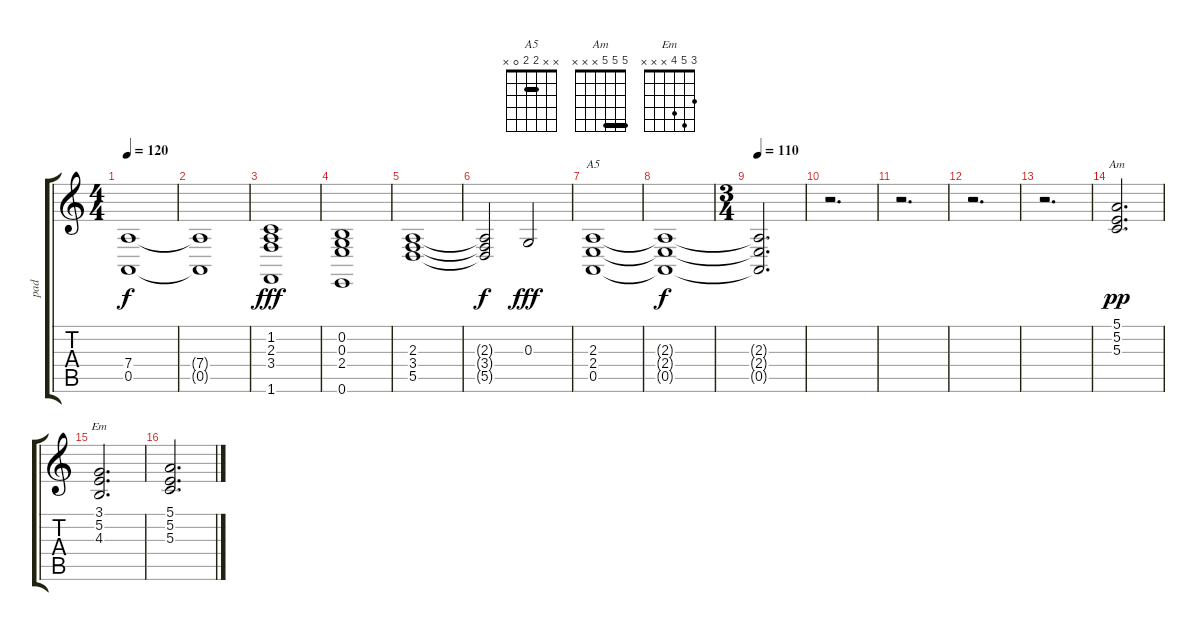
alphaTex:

\track ("pad" "pad") {instrument pad2warm}
\staff {score tabs}
\tuning (E4 B3 G3 D3 A2 E2) {hide}
\chord ("A5" x x 2 2 0 x) {barre 2}
\chord ("Am" 5 5 5 x x x) {barre 5}
\chord ("Em" 3 5 4 x x x)
\ts (4 4)
\tempo 120
\clef g2
\ks c
(7.4{t} 0.5{t}).1{dy f} |
(7.4{t} 0.5{t}).1 |
(1.2 2.3 3.4 1.6).1{dy fff} |
(0.2 0.3 2.4 0.6).1 |
(2.3 3.4 5.5).1 |
(2.3{t} 3.4{t} 5.5{t}).2{dy f} 0.3.2{dy fff} |
(2.3 2.4 0.5).1{ch "A5"} |
(2.3{t} 2.4{t} 0.5{t}).1{dy f} |
\ts (3 4)
\tempo 110
(2.3{t} 2.4{t} 0.5{t}).2{d} |
r.2{d} |
r.2{d} |
r.2{d} |
r.2{d} |
(5.1 5.2 5.3).2{d ch "Am" dy pp volume 12} |
(3.1 5.2 4.3).2{d ch "Em"} |
(5.1 5.2 5.3).2{d}
